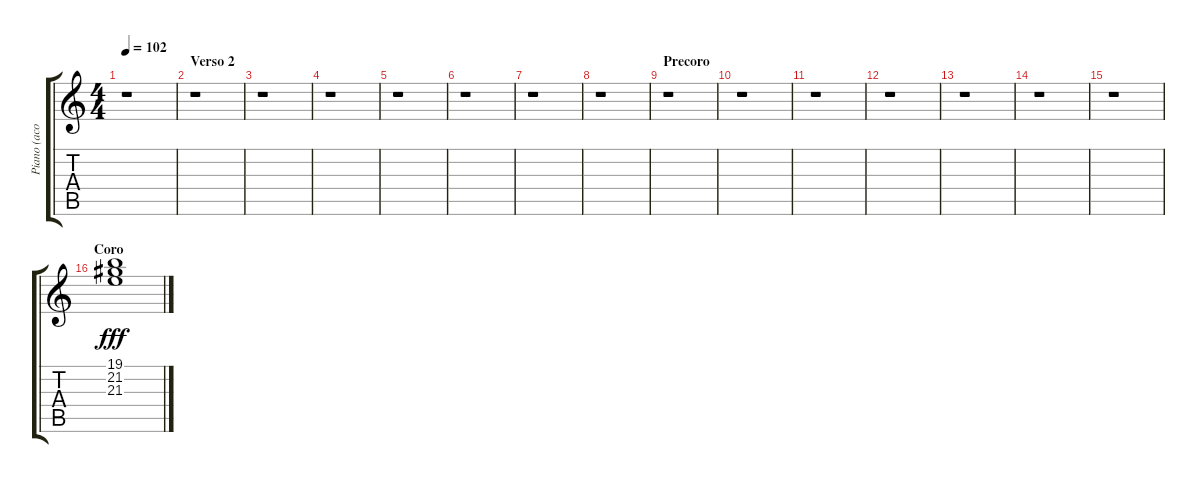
\track ("Piano (acompañamiento)" "Piano (aco") {instrument rockorgan}
\staff {score tabs}
\tuning (E4 B3 G3 D3 A2 E2) {hide}
\ts (4 4)
\tempo 102
\clef g2
\ks c
r.1{dy fff} |
\section ("" "Verso 2")
r.1 |
r.1 |
r.1 |
r.1 |
r.1 |
r.1 |
r.1 |
\section ("" "Precoro")
r.1 |
r.1 |
r.1 |
r.1 |
r.1 |
r.1 |
r.1 |
\section ("" "Coro")
(19.1 21.2 21.3).1
